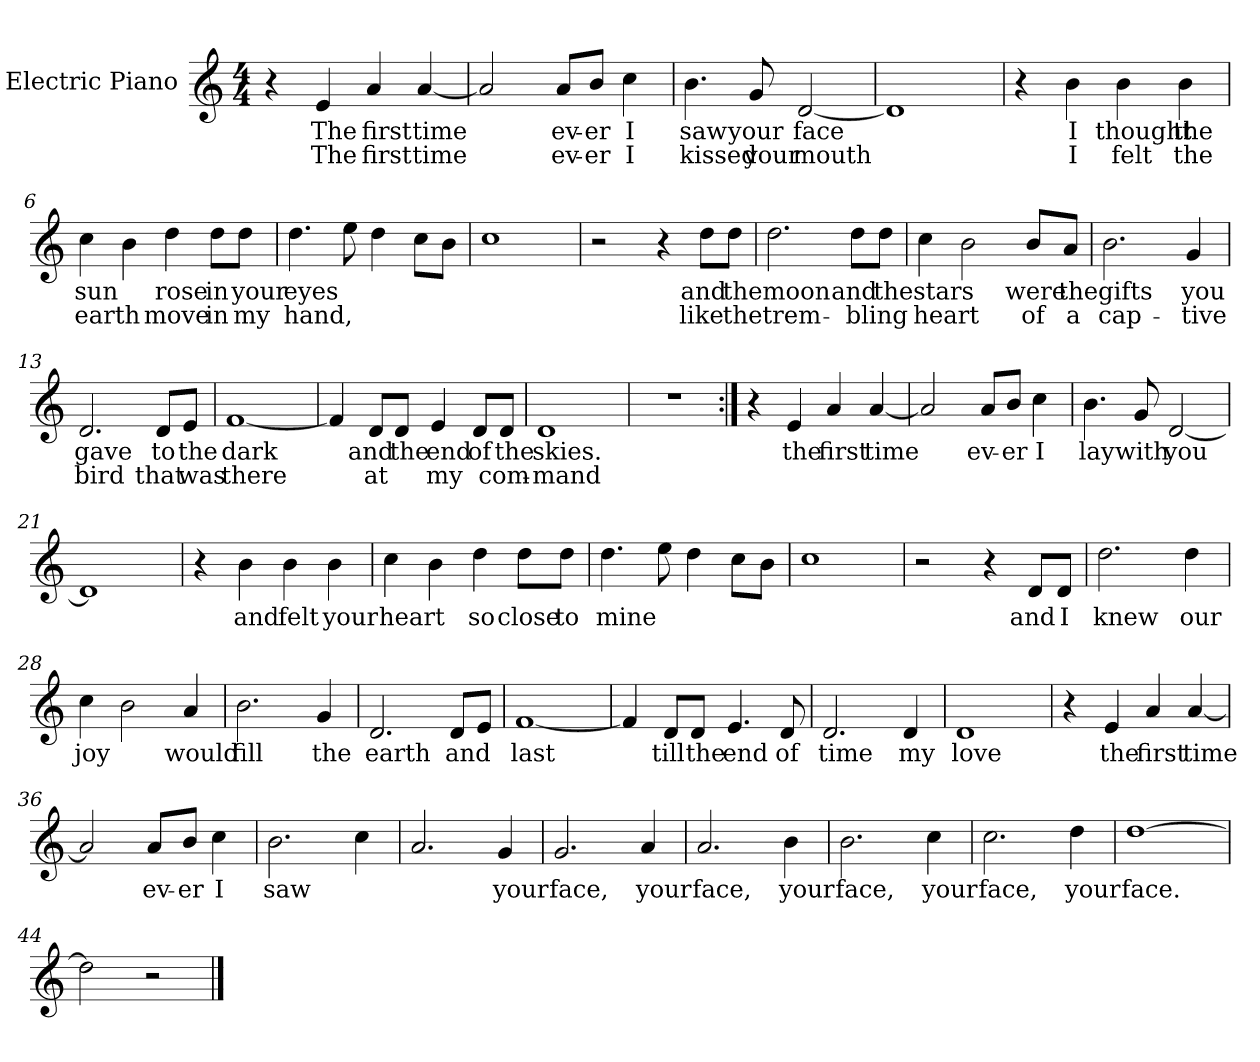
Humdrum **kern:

**kern	**text	**text
*part1	*part1	*part1
*staff1	*staff1	*staff1
*I"Electric Piano	*	*
*I'E.Pno	*	*
*clefG2	*	*
*k[]	*	*
*C:	*	*
*M4/4	*	*
=1	=1	=1
4r	.	.
4e/	The	The
4a/	first	first
[4a/	time	time
=2	=2	=2
2a/]	.	.
8a/L	ev-	ev-
8b/J	-er	-er
4cc\	I	I
=3	=3	=3
4.b\	saw	kissed
8g/	your	your
[2d/	face	mouth
=4	=4	=4
1d]	.	.
=5	=5	=5
4r	.	.
4b\	I	I
4b\	thought	felt
4b\	the	the
!!LO:LB:g=z
=6	=6	=6
4cc\	sun	earth
4b\	.	.
4dd\	rose	move
8dd\L	in	in
8dd\J	your	my
=7	=7	=7
4.dd\	eyes	hand,
8ee\	.	.
4dd\	.	.
8cc\L	.	.
8b\J	.	.
=8	=8	=8
1cc	.	.
=9	=9	=9
2r	.	.
4r	.	.
8dd\L	and	like
8dd\J	the	the
=10	=10	=10
2.dd\	moon	trem-
8dd\L	and	-bling
8dd\J	the	.
!!LO:LB:g=z
=11	=11	=11
4cc\	stars	heart
2b\	.	.
8b/L	were	of
8a/J	the	a
=12	=12	=12
2.b\	gifts	cap-
4g/	you	-tive
=13	=13	=13
2.d/	gave	bird
8d/L	to	that
8e/J	the	was
=14	=14	=14
[1f	dark	there
=15	=15	=15
4f/]	.	.
8d/L	and	at
8d/J	the	.
4e/	end	my
8d/L	of	.
8d/J	the	com-
!!LO:LB:g=z
=16	=16	=16
1d	skies.	-mand
=17	=17	=17
1r	.	.
=18:|!	=18:|!	=18:|!
4r	.	.
4e/	the	.
4a/	first	.
[4a/	time	.
=19	=19	=19
2a/]	.	.
8a/L	ev-	.
8b/J	-er	.
4cc\	I	.
=20	=20	=20
4.b\	lay	.
8g/	with	.
[2d/	you	.
=21	=21	=21
1d]	.	.
=22	=22	=22
4r	.	.
4b\	and	.
4b\	felt	.
4b\	your	.
!!LO:LB:g=z
=23	=23	=23
4cc\	heart	.
4b\	.	.
4dd\	so	.
8dd\L	close	.
8dd\J	to	.
=24	=24	=24
4.dd\	mine	.
8ee\	.	.
4dd\	.	.
8cc\L	.	.
8b\J	.	.
=25	=25	=25
1cc	.	.
=26	=26	=26
2r	.	.
4r	.	.
8d/L	and	.
8d/J	I	.
=27	=27	=27
2.dd\	knew	.
4dd\	our	.
=28	=28	=28
4cc\	joy	.
2b\	.	.
4a/	would	.
!!LO:LB:g=z
=29	=29	=29
2.b\	fill	.
4g/	the	.
=30	=30	=30
2.d/	earth	.
8d/L	and	.
8e/J	.	.
=31	=31	=31
[1f	last	.
=32	=32	=32
4f/]	.	.
8d/L	till	.
8d/J	the	.
4.e/	end	.
8d/	of	.
=33	=33	=33
2.d/	time	.
4d/	my	.
=34	=34	=34
1d	love	.
=35	=35	=35
4r	.	.
4e/	the	.
4a/	first	.
[4a/	time	.
!!LO:LB:g=z
=36	=36	=36
2a/]	.	.
8a/L	ev-	.
8b/J	-er	.
4cc\	I	.
=37	=37	=37
2.b\	saw	.
4cc\	.	.
=38	=38	=38
2.a/	.	.
4g/	your	.
=39	=39	=39
2.g/	face,	.
4a/	your	.
=40	=40	=40
2.a/	face,	.
4b\	your	.
=41	=41	=41
2.b\	face,	.
4cc\	your	.
=42	=42	=42
2.cc\	face,	.
4dd\	your	.
=43	=43	=43
[1dd	face.	.
=44	=44	=44
2dd\]	.	.
2r	.	.
==	==	==
*-	*-	*-
